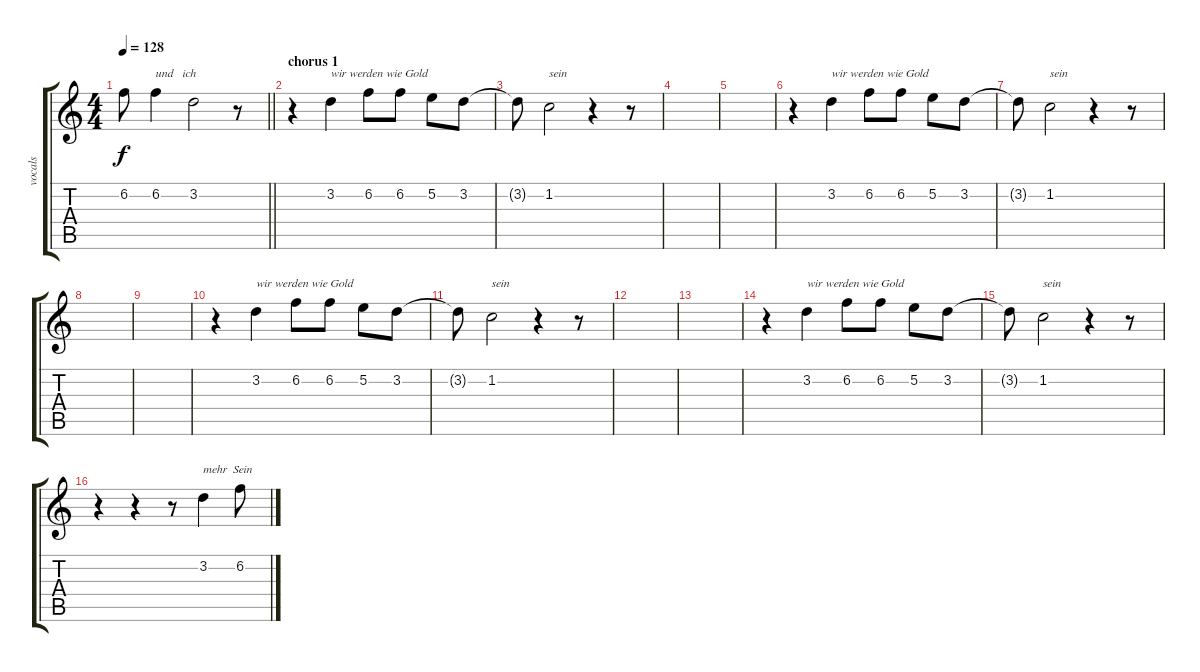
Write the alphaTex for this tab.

\track ("vocals" "vocals") {instrument electricguitarjazz}
\staff {score tabs}
\tuning (E4 B3 G3 D3 A2 E2) {hide}
\ts (4 4)
\tempo 128
\clef g2
\barLineRight lightlight
\ks c
6.2{t}.8{dy f} 6.2.4{txt "und   ich"} 3.2.2 r.8 |
\section ("" "chorus 1")
r.4 3.2.4{txt "wir werden wie Gold "} 6.2.8 6.2.8 5.2.8 3.2.8 |
3.2{t}.8 1.2.2{txt "sein"} r.4 r.8 |
|
|
r.4 3.2.4{txt "wir werden wie Gold "} 6.2.8 6.2.8 5.2.8 3.2.8 |
3.2{t}.8 1.2.2{txt "sein"} r.4 r.8 |
|
|
r.4 3.2.4{txt "wir werden wie Gold "} 6.2.8 6.2.8 5.2.8 3.2.8 |
3.2{t}.8 1.2.2{txt "sein"} r.4 r.8 |
|
|
r.4 3.2.4{txt "wir werden wie Gold "} 6.2.8 6.2.8 5.2.8 3.2.8 |
3.2{t}.8 1.2.2{txt "sein"} r.4 r.8 |
r.4 r.4 r.8 3.2.4{txt "mehr  Sein"} 6.2.8
